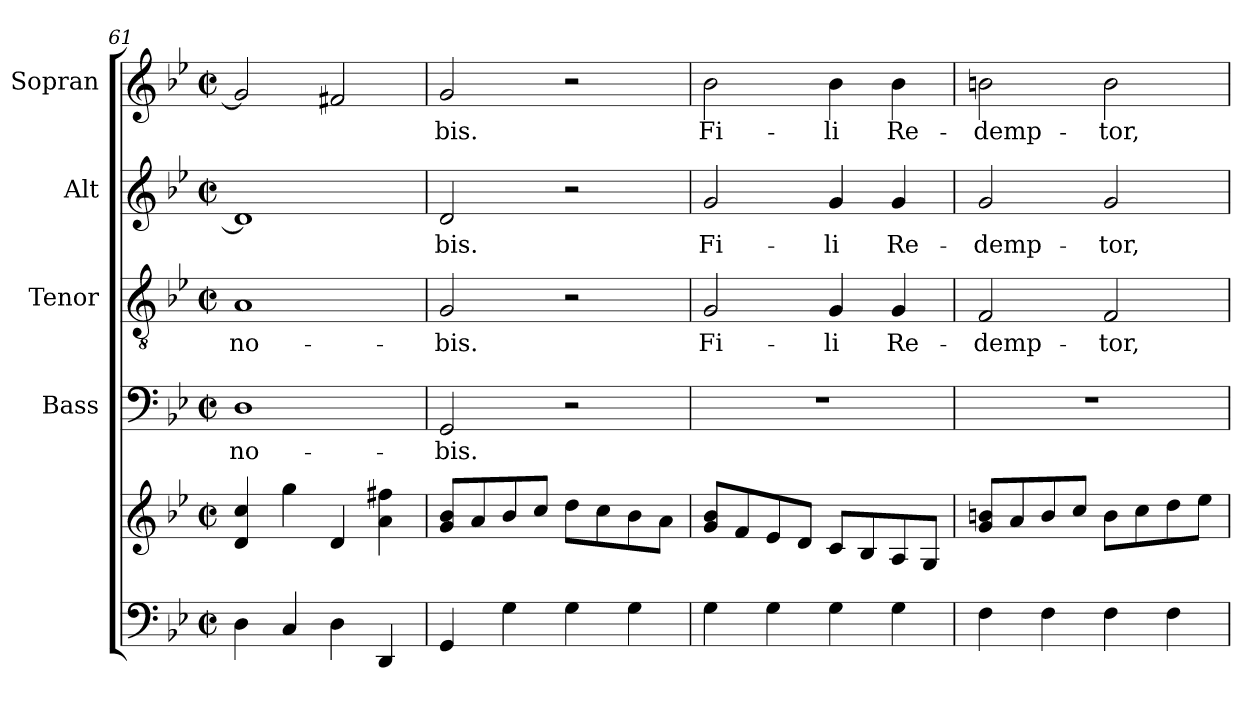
**kern	**kern	**kern	**text	**kern	**text	**kern	**text	**kern	**text
*part5	*part5	*part4	*part4	*part3	*part3	*part2	*part2	*part1	*part1
*staff6	*staff5	*staff4	*staff4	*staff3	*staff3	*staff2	*staff2	*staff1	*staff1
*	*	*I"Bass	*	*I"Tenor	*	*I"Alt	*	*I"Sopran	*
*	*	*I'B.	*	*I'T.	*	*I'A.	*	*I'S.	*
*clefF4	*clefG2	*clefF4	*	*clefGv2	*	*clefG2	*	*clefG2	*
*k[b-e-]	*k[b-e-]	*k[b-e-]	*	*k[b-e-]	*	*k[b-e-]	*	*k[b-e-]	*
*B-:	*B-:	*B-:	*	*B-:	*	*B-:	*	*B-:	*
*M2/2	*M2/2	*M2/2	*	*M2/2	*	*M2/2	*	*M2/2	*
*met(c|)	*met(c|)	*met(c|)	*	*met(c|)	*	*met(c|)	*	*met(c|)	*
=61	=61	=61	=61	=61	=61	=61	=61	=61	=61
!	!	!	!LO:LY:b	!	!LO:LY:b	!	!	!	!
4D\	4d/ 4cc/	1D	no-	1A	no-	1d]	.	2g/]	.
4C/	4gg\	.	.	.	.	.	.	.	.
4D\	4d/	.	.	.	.	.	.	2f#X/	.
4DD/	4a\ 4ff#X\	.	.	.	.	.	.	.	.
!!LO:PB:g=z
=62	=62	=62	=62	=62	=62	=62	=62	=62	=62
!	!	!	!LO:LY:b	!	!LO:LY:b	!	!LO:LY:b	!	!LO:LY:b
4GG/	8g/ 8b-/L	2GG/	-bis.	2G/	-bis.	2d/	-bis.	2g/	-bis.
.	8a/	.	.	.	.	.	.	.	.
4G\	8b-/	.	.	.	.	.	.	.	.
.	8cc/J	.	.	.	.	.	.	.	.
4G\	8dd\L	2r	.	2r	.	2r	.	2r	.
.	8cc\	.	.	.	.	.	.	.	.
4G\	8b-\	.	.	.	.	.	.	.	.
.	8a\J	.	.	.	.	.	.	.	.
=63	=63	=63	=63	=63	=63	=63	=63	=63	=63
!	!	!	!	!	!LO:LY:b	!	!LO:LY:b	!	!LO:LY:b
4G\	8g/ 8b-/L	1r	.	2G/	Fi-	2g/	Fi-	2b-\	Fi-
.	8f/	.	.	.	.	.	.	.	.
4G\	8e-/	.	.	.	.	.	.	.	.
.	8d/J	.	.	.	.	.	.	.	.
!	!	!	!	!	!LO:LY:b	!	!LO:LY:b	!	!LO:LY:b
4G\	8c/L	.	.	4G/	-li	4g/	-li	4b-\	-li
.	8B-/	.	.	.	.	.	.	.	.
!	!	!	!	!	!LO:LY:b	!	!LO:LY:b	!	!LO:LY:b
4G\	8A/	.	.	4G/	Re-	4g/	Re-	4b-\	Re-
.	8G/J	.	.	.	.	.	.	.	.
=64	=64	=64	=64	=64	=64	=64	=64	=64	=64
!	!	!	!	!	!LO:LY:b	!	!LO:LY:b	!	!LO:LY:b
4F\	8g/ 8bn/L	1r	.	2F/	-demp-	2g/	-demp-	2bn\	-demp-
.	8a/	.	.	.	.	.	.	.	.
4F\	8b/	.	.	.	.	.	.	.	.
.	8cc/J	.	.	.	.	.	.	.	.
!	!	!	!	!	!LO:LY:b	!	!LO:LY:b	!	!LO:LY:b
4F\	8b\L	.	.	2F/	-tor,	2g/	-tor,	2b\	-tor,
.	8cc\	.	.	.	.	.	.	.	.
4F\	8dd\	.	.	.	.	.	.	.	.
.	8ee-\J	.	.	.	.	.	.	.	.
=	=	=	=	=	=	=	=	=	=
*-	*-	*-	*-	*-	*-	*-	*-	*-	*-
